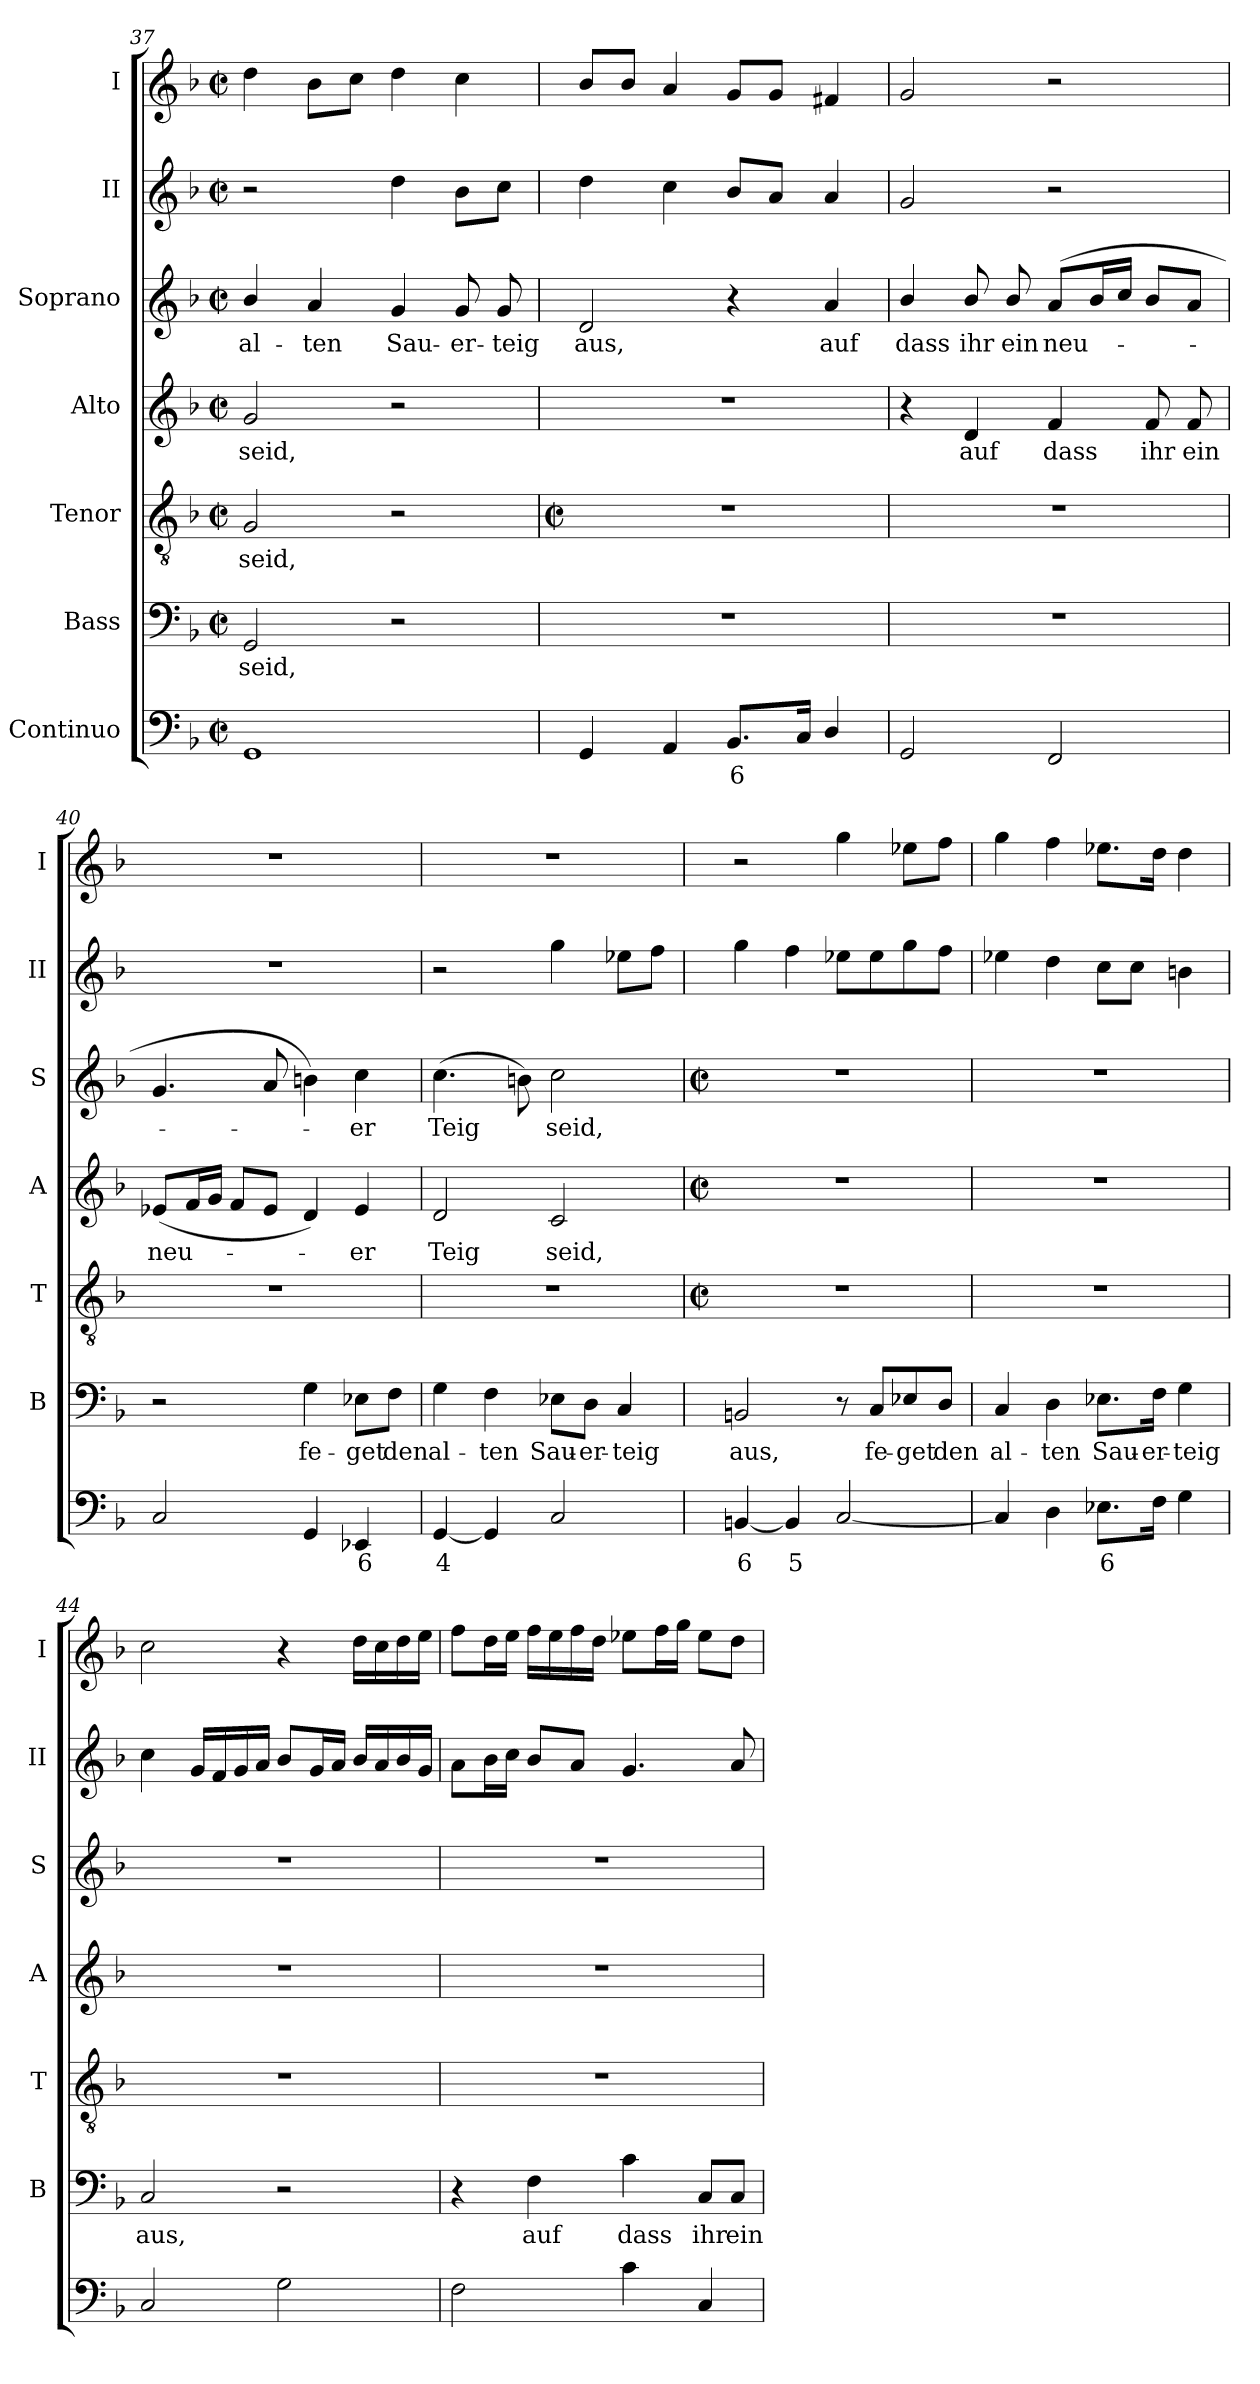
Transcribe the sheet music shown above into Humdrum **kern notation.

**kern	**text	**kern	**text	**kern	**text	**kern	**text	**kern	**text	**kern	**kern
*part7	*part7	*part6	*part6	*part5	*part5	*part4	*part4	*part3	*part3	*part2	*part1
*staff7	*staff7	*staff6	*staff6	*staff5	*staff5	*staff4	*staff4	*staff3	*staff3	*staff2	*staff1
*I"Continuo	*	*I"Bass	*	*I"Tenor	*	*I"Alto	*	*I"Soprano	*	*I"II	*I"I
*	*	*I'B	*	*I'T	*	*I'A	*	*I'S	*	*I'II	*I'I
*clefF4	*	*clefF4	*	*clefGv2	*	*clefG2	*	*clefG2	*	*clefG2	*clefG2
*k[b-]	*	*k[b-]	*	*k[b-]	*	*k[b-]	*	*k[b-]	*	*k[b-]	*k[b-]
*F:	*	*F:	*	*F:	*	*F:	*	*F:	*	*F:	*F:
*M2/2	*	*M2/2	*	*M2/2	*	*M2/2	*	*M2/2	*	*M2/2	*M2/2
*met(c|)	*	*met(c|)	*	*met(c|)	*	*met(c|)	*	*met(c|)	*	*met(c|)	*met(c|)
=37	=37	=37	=37	=37	=37	=37	=37	=37	=37	=37	=37
!	!	!	!LO:LY:b	!	!LO:LY:b	!	!LO:LY:b	!	!LO:LY:b	!	!
1GG	.	2GG	seid,	2G	seid,	2g	seid,	4b-/	al-	2r	4dd
!	!	!	!	!	!	!	!	!	!LO:LY:b	!	!
.	.	.	.	.	.	.	.	4a	-ten	.	8b-L
.	.	.	.	.	.	.	.	.	.	.	8ccJ
!	!	!	!	!	!	!	!	!	!LO:LY:b	!	!
.	.	2r	.	2r	.	2r	.	4g	Sau-	4dd	4dd
!	!	!	!	!	!	!	!	!	!LO:LY:b	!	!
.	.	.	.	.	.	.	.	8g	-er-	8b-L	4cc
!	!	!	!	!	!	!	!	!	!LO:LY:b	!	!
.	.	.	.	.	.	.	.	8g	-teig	8ccJ	.
!!LO:LB:g=z
=38	=38	=38	=38	=38	=38	=38	=38	=38	=38	=38	=38
*	*	*	*	*M2/2	*	*	*	*	*	*	*
*	*	*	*	*met(c|)	*	*	*	*	*	*	*
!	!	!	!	!	!	!	!	!	!LO:LY:b	!	!
4GG	.	1r	.	1r	.	1r	.	2d	aus,	4dd	8b-/L
.	.	.	.	.	.	.	.	.	.	.	8b-/J
4AA	.	.	.	.	.	.	.	.	.	4cc	4a
!	!LO:LY:b	!	!	!	!	!	!	!	!	!	!
8.BB-L	6	.	.	.	.	.	.	4r	.	8b-L	8gL
.	.	.	.	.	.	.	.	.	.	8aJ	8gJ
16CJ	.	.	.	.	.	.	.	.	.	.	.
!	!	!	!	!	!	!	!	!	!LO:LY:b	!	!
4D/	.	.	.	.	.	.	.	4a	auf	4a	4f#X
=39	=39	=39	=39	=39	=39	=39	=39	=39	=39	=39	=39
!	!	!	!	!	!	!	!	!	!LO:LY:b	!	!
2GG	.	1r	.	1r	.	4r	.	4b-/	dass	2g	2g
!	!	!	!	!	!	!	!LO:LY:b	!	!LO:LY:b	!	!
.	.	.	.	.	.	4d	auf	8b-/	ihr	.	.
!	!	!	!	!	!	!	!	!	!LO:LY:b	!	!
.	.	.	.	.	.	.	.	8b-/	ein	.	.
!	!	!	!	!	!	!	!LO:LY:b	!	!LO:LY:b	!	!
2FF	.	.	.	.	.	4f	dass	(<8a/L	neu-	2r	2r
.	.	.	.	.	.	.	.	16b-/L	.	.	.
.	.	.	.	.	.	.	.	16cc/JJ	.	.	.
!	!	!	!	!	!	!	!LO:LY:b	!	!	!	!
.	.	.	.	.	.	8f	ihr	8b-L	.	.	.
!	!	!	!	!	!	!	!LO:LY:b	!	!	!	!
.	.	.	.	.	.	8f	ein	8aJ	.	.	.
=40	=40	=40	=40	=40	=40	=40	=40	=40	=40	=40	=40
!	!	!	!	!	!	!	!LO:LY:b	!	!	!	!
2C	.	2r	.	1r	.	(<8e-XL	neu-	4.g	.	1r	1r
.	.	.	.	.	.	16fL	.	.	.	.	.
.	.	.	.	.	.	16gJJ	.	.	.	.	.
.	.	.	.	.	.	8fL	.	.	.	.	.
.	.	.	.	.	.	8e-J	.	8a	.	.	.
!	!	!	!LO:LY:b	!	!	!	!	!	!	!	!
4GG	.	4G	fe-	.	.	4d)	.	4bn)	.	.	.
!	!LO:LY:b	!	!LO:LY:b	!	!	!	!LO:LY:b	!	!LO:LY:b	!	!
4EE-X	6	8E-X\L	-get	.	.	4e-	er	4cc	er	.	.
!	!	!	!LO:LY:b	!	!	!	!	!	!	!	!
.	.	8F\J	den	.	.	.	.	.	.	.	.
=41	=41	=41	=41	=41	=41	=41	=41	=41	=41	=41	=41
!	!LO:LY:b	!	!LO:LY:b	!	!	!	!LO:LY:b	!	!LO:LY:b	!	!
[4GG	4	4G	al-	1r	.	2d	Teig	(>4.cc	Teig	2r	1r
!	!	!	!LO:LY:b	!	!	!	!	!	!	!	!
4GG]	.	4F	-ten	.	.	.	.	.	.	.	.
.	.	.	.	.	.	.	.	8bn)	.	.	.
!	!	!	!LO:LY:b	!	!	!	!LO:LY:b	!	!LO:LY:b	!	!
2C	.	8E-X\L	Sau-	.	.	2c	seid,	2cc	seid,	4gg	.
!	!	!	!LO:LY:b	!	!	!	!	!	!	!	!
.	.	8D\J	-er-	.	.	.	.	.	.	.	.
!	!	!	!LO:LY:b	!	!	!	!	!	!	!	!
.	.	4C	-teig	.	.	.	.	.	.	8ee-XL	.
.	.	.	.	.	.	.	.	.	.	8ffJ	.
!!LO:LB:g=z
=42	=42	=42	=42	=42	=42	=42	=42	=42	=42	=42	=42
*	*	*	*	*M2/2	*	*M2/2	*	*M2/2	*	*	*
*	*	*	*	*met(c|)	*	*met(c|)	*	*met(c|)	*	*	*
!	!LO:LY:b	!	!LO:LY:b	!	!	!	!	!	!	!	!
[4BBn	6	2BBn	aus,	1r	.	1r	.	1r	.	4gg	2r
!	!LO:LY:b	!	!	!	!	!	!	!	!	!	!
4BB]	5	.	.	.	.	.	.	.	.	4ff	.
[2C	.	8r	.	.	.	.	.	.	.	8ee-XL	4gg
!	!	!	!LO:LY:b	!	!	!	!	!	!	!	!
.	.	8C/L	fe-	.	.	.	.	.	.	8ee-	.
!	!	!	!LO:LY:b	!	!	!	!	!	!	!	!
.	.	8E-X/	-get	.	.	.	.	.	.	8gg	8ee-XL
!	!	!	!LO:LY:b	!	!	!	!	!	!	!	!
.	.	8D/J	den	.	.	.	.	.	.	8ffJ	8ffJ
=43	=43	=43	=43	=43	=43	=43	=43	=43	=43	=43	=43
!	!	!	!LO:LY:b	!	!	!	!	!	!	!	!
4C]	.	4C	al-	1r	.	1r	.	1r	.	4ee-X	4gg
!	!	!	!LO:LY:b	!	!	!	!	!	!	!	!
4D	.	4D	-ten	.	.	.	.	.	.	4dd	4ff
!	!LO:LY:b	!	!LO:LY:b	!	!	!	!	!	!	!	!
8.E-XL	6	8.E-X\L	Sau-	.	.	.	.	.	.	8ccL	8.ee-XL
.	.	.	.	.	.	.	.	.	.	8ccJ	.
!	!	!	!LO:LY:b	!	!	!	!	!	!	!	!
16FJ	.	16F\Jk	-er-	.	.	.	.	.	.	.	16ddJ
!	!	!	!LO:LY:b	!	!	!	!	!	!	!	!
4G	.	4G	-teig	.	.	.	.	.	.	4bn	4dd
=44	=44	=44	=44	=44	=44	=44	=44	=44	=44	=44	=44
!	!	!	!LO:LY:b	!	!	!	!	!	!	!	!
2C	.	2C	aus,	1r	.	1r	.	1r	.	4cc	2cc
.	.	.	.	.	.	.	.	.	.	16gLL	.
.	.	.	.	.	.	.	.	.	.	16f	.
.	.	.	.	.	.	.	.	.	.	16g	.
.	.	.	.	.	.	.	.	.	.	16aJJ	.
2G	.	2r	.	.	.	.	.	.	.	8b-L	4r
.	.	.	.	.	.	.	.	.	.	16gL	.
.	.	.	.	.	.	.	.	.	.	16aJJ	.
.	.	.	.	.	.	.	.	.	.	16b-LL	16ddLL
.	.	.	.	.	.	.	.	.	.	16a	16cc
.	.	.	.	.	.	.	.	.	.	16b-	16dd
.	.	.	.	.	.	.	.	.	.	16gJJ	16eeJJ
=45	=45	=45	=45	=45	=45	=45	=45	=45	=45	=45	=45
2F	.	4r	.	1r	.	1r	.	1r	.	8aL	8ffL
.	.	.	.	.	.	.	.	.	.	16b-L	16ddL
.	.	.	.	.	.	.	.	.	.	16ccJJ	16eeJJ
!	!	!	!LO:LY:b	!	!	!	!	!	!	!	!
.	.	4F	auf	.	.	.	.	.	.	8b-L	16ffLL
.	.	.	.	.	.	.	.	.	.	.	16ee
.	.	.	.	.	.	.	.	.	.	8aJ	16ff
.	.	.	.	.	.	.	.	.	.	.	16ddJJ
!	!	!	!LO:LY:b	!	!	!	!	!	!	!	!
4c	.	4c	dass	.	.	.	.	.	.	4.g	8ee-XL
.	.	.	.	.	.	.	.	.	.	.	16ffL
.	.	.	.	.	.	.	.	.	.	.	16ggJJ
!	!	!	!LO:LY:b	!	!	!	!	!	!	!	!
4C	.	8C/L	ihr	.	.	.	.	.	.	.	8ee-L
!	!	!	!LO:LY:b	!	!	!	!	!	!	!	!
.	.	8C/J	ein	.	.	.	.	.	.	8a	8ddJ
=	=	=	=	=	=	=	=	=	=	=	=
*-	*-	*-	*-	*-	*-	*-	*-	*-	*-	*-	*-
